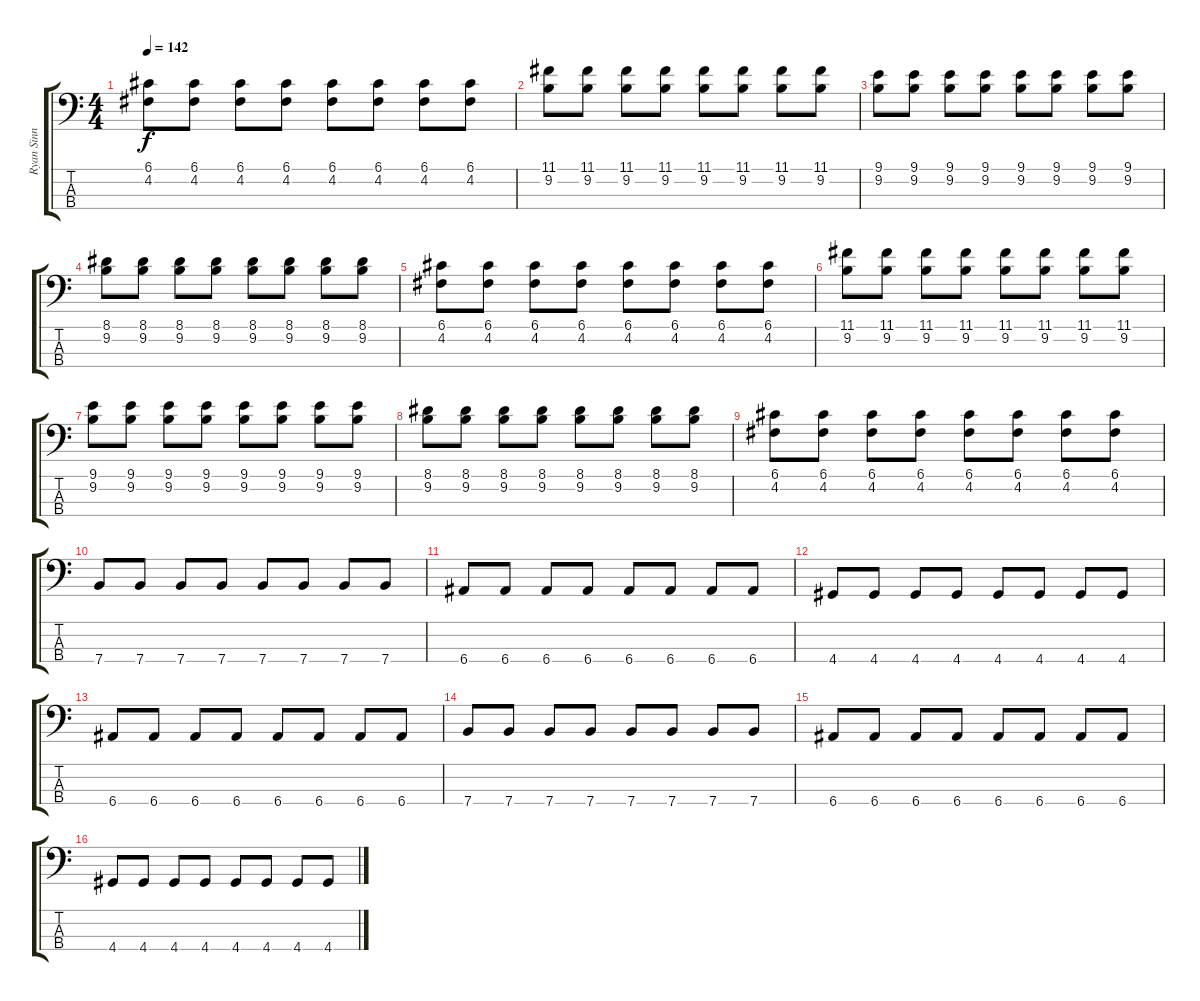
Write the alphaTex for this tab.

\track ("Ryan Sinn" "Ryan Sinn") {instrument electricbassfinger}
\staff {score tabs}
\tuning (G2 D2 A1 E1) {hide}
\ts (4 4)
\tempo 142
\clef f4
\ks c
(6.1 4.2).8{dy f} (6.1 4.2).8 (6.1 4.2).8 (6.1 4.2).8 (6.1 4.2).8 (6.1 4.2).8 (6.1 4.2).8 (6.1 4.2).8 |
(11.1 9.2).8 (11.1 9.2).8 (11.1 9.2).8 (11.1 9.2).8 (11.1 9.2).8 (11.1 9.2).8 (11.1 9.2).8 (11.1 9.2).8 |
(9.1 9.2).8 (9.1 9.2).8 (9.1 9.2).8 (9.1 9.2).8 (9.1 9.2).8 (9.1 9.2).8 (9.1 9.2).8 (9.1 9.2).8 |
(8.1 9.2).8 (8.1 9.2).8 (8.1 9.2).8 (8.1 9.2).8 (8.1 9.2).8 (8.1 9.2).8 (8.1 9.2).8 (8.1 9.2).8 |
(6.1 4.2).8 (6.1 4.2).8 (6.1 4.2).8 (6.1 4.2).8 (6.1 4.2).8 (6.1 4.2).8 (6.1 4.2).8 (6.1 4.2).8 |
(11.1 9.2).8 (11.1 9.2).8 (11.1 9.2).8 (11.1 9.2).8 (11.1 9.2).8 (11.1 9.2).8 (11.1 9.2).8 (11.1 9.2).8 |
(9.1 9.2).8 (9.1 9.2).8 (9.1 9.2).8 (9.1 9.2).8 (9.1 9.2).8 (9.1 9.2).8 (9.1 9.2).8 (9.1 9.2).8 |
(8.1 9.2).8 (8.1 9.2).8 (8.1 9.2).8 (8.1 9.2).8 (8.1 9.2).8 (8.1 9.2).8 (8.1 9.2).8 (8.1 9.2).8 |
(6.1 4.2).8 (6.1 4.2).8 (6.1 4.2).8 (6.1 4.2).8 (6.1 4.2).8 (6.1 4.2).8 (6.1 4.2).8 (6.1 4.2).8 |
7.4.8 7.4.8 7.4.8 7.4.8 7.4.8 7.4.8 7.4.8 7.4.8 |
6.4.8 6.4.8 6.4.8 6.4.8 6.4.8 6.4.8 6.4.8 6.4.8 |
4.4.8 4.4.8 4.4.8 4.4.8 4.4.8 4.4.8 4.4.8 4.4.8 |
6.4.8 6.4.8 6.4.8 6.4.8 6.4.8 6.4.8 6.4.8 6.4.8 |
7.4.8 7.4.8 7.4.8 7.4.8 7.4.8 7.4.8 7.4.8 7.4.8 |
6.4.8 6.4.8 6.4.8 6.4.8 6.4.8 6.4.8 6.4.8 6.4.8 |
4.4.8 4.4.8 4.4.8 4.4.8 4.4.8 4.4.8 4.4.8 4.4.8
